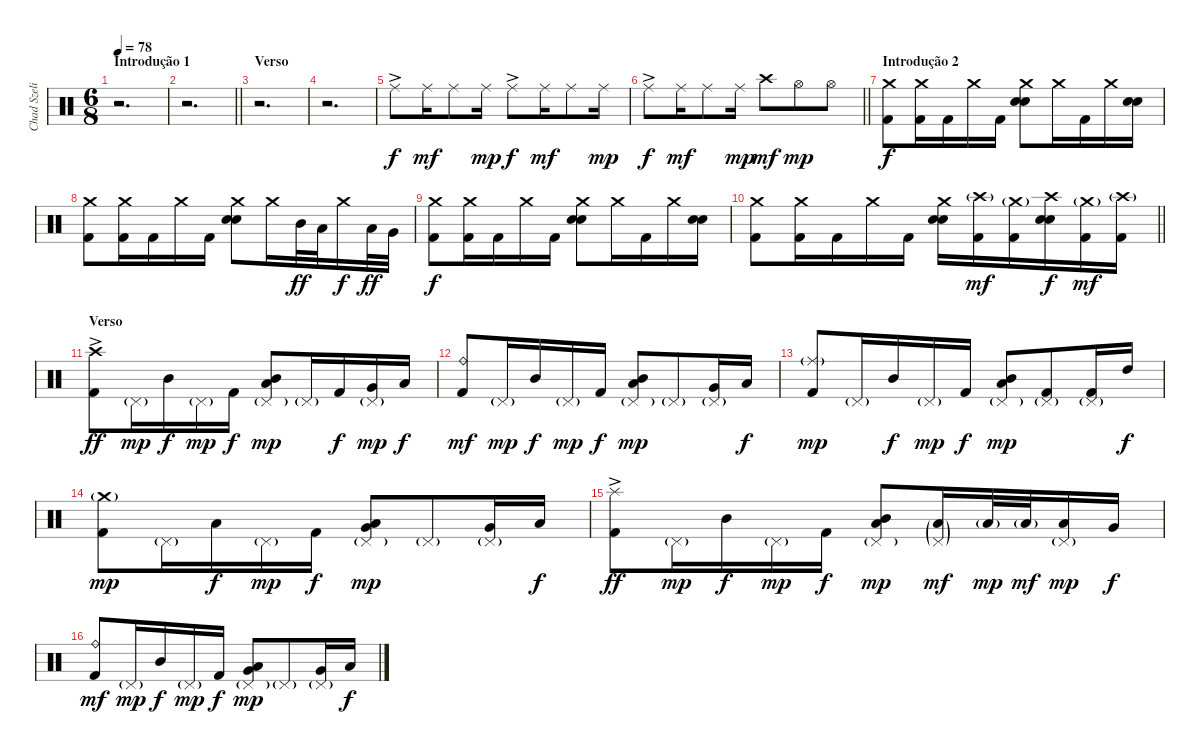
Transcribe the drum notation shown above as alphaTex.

\track ("Chad Szeliga" "Chad Szeli") {instrument percussion}
\staff {score}
\articulation defaults
\ts (6 8)
\section ("" "Introdução 1")
\tempo 78
\clef neutral
\ks c
r.2{d dy f} |
\barLineRight lightlight
r.2{d} |
\section ("" "Verso")
r.2{d} |
r.2{d} |
"Ride (middle)"{ac}.8 "Ride (middle)".16{dy mf} "Ride (middle)".8 "Ride (middle)".16{dy mp} "Ride (middle)"{ac}.8{dy f} "Ride (middle)".16{dy mf} "Ride (middle)".8 "Ride (middle)".16{dy mp} |
\barLineRight lightlight "Ride (middle)"{ac}.8{dy f} "Ride (middle)".16{dy mf} "Ride (middle)".8 "Ride (middle)".16{dy mp} "Crash high (hit)".8{dy mf} "Hi-Hat (open)".8{dy mp} "Hi-Hat (open)".8
|
\section ("" "Introdução 2")
("Crash medium (hit)" "Kick (hit) 2").8{dy f} ("Crash medium (hit)" "Kick (hit) 2").16 "Kick (hit) 2".16 "Crash medium (hit)".16 "Kick (hit) 2".16 ("Crash medium (hit)" "Electric Snare (hit)" "Snare (hit) 2").8 "Crash medium (hit)".16 "Kick (hit) 2".16 "Crash medium (hit)".16 ("Electric Snare (hit)" "Snare (hit) 2").16 |
("Crash medium (hit)" "Kick (hit) 2").8 ("Crash medium (hit)" "Kick (hit) 2").16 "Kick (hit) 2".16 "Crash medium (hit)".16 "Kick (hit) 2".16 ("Crash medium (hit)" "Electric Snare (hit)" "Snare (hit) 2").8 "Crash medium (hit)".16 "Mid Tom (hit)".32{dy ff} "Low Tom (hit)".32 "Crash medium (hit)".16{dy f} "Low Tom (hit)".32{dy ff} "Very Low Tom (hit)".32 |
("Crash medium (hit)" "Kick (hit) 2").8{dy f} ("Crash medium (hit)" "Kick (hit) 2").16 "Kick (hit) 2".16 "Crash medium (hit)".16 "Kick (hit) 2".16 ("Crash medium (hit)" "Electric Snare (hit)" "Snare (hit) 2").8 "Crash medium (hit)".16 "Kick (hit) 2".16 "Crash medium (hit)".16 ("Electric Snare (hit)" "Snare (hit) 2").16 |
\barLineRight lightlight
("Crash medium (hit)" "Kick (hit) 2").8 ("Crash medium (hit)" "Kick (hit) 2").16 "Kick (hit) 2".16 "Crash medium (hit)".16 "Kick (hit) 2".16 ("Crash medium (hit)" "Electric Snare (hit)" "Snare (hit) 2").16 ("Crash high (hit)"{g} "Kick (hit) 2").16{dy mf} ("Crash medium (hit)"{g} "Kick (hit) 2").16 ("Crash high (hit)" "Electric Snare (hit)" "Snare (hit) 2").16{dy f} ("Crash medium (hit)"{g} "Kick (hit) 2").16{dy mf} ("Crash high (hit)"{g} "Kick (hit) 2").16 |
\section ("" "Verso")
("Crash high (hit)"{ac} "Kick (hit) 2").8{dy ff} "Pedal Hi-Hat (hit)"{g}.16{dy mp} "Mid Tom (hit)".16{dy f} "Pedal Hi-Hat (hit)"{g}.16{dy mp} "Kick (hit) 2".16{dy f} ("Pedal Hi-Hat (hit)"{g} "Mid Tom (hit)" "Low Tom (hit)").8{dy mp} "Pedal Hi-Hat (hit)"{g}.16 "Kick (hit) 2".16{dy f} ("Pedal Hi-Hat (hit)"{g} "Very Low Tom (hit)").16{dy mp} "Low Floor Tom (hit)".16{dy f} |
("Ride (bell)" "Kick (hit) 2").8{dy mf} "Pedal Hi-Hat (hit)"{g}.16{dy mp} "Mid Tom (hit)".16{dy f} "Pedal Hi-Hat (hit)"{g}.16{dy mp} "Kick (hit) 2".16{dy f} ("Pedal Hi-Hat (hit)"{g} "Mid Tom (hit)" "Low Tom (hit)").8{dy mp} "Pedal Hi-Hat (hit)"{g}.8 ("Pedal Hi-Hat (hit)"{g} "Very Low Tom (hit)").16 "Low Floor Tom (hit)".16{dy f} |
("Ride (middle)"{g} "Kick (hit) 2").8{dy mp} "Pedal Hi-Hat (hit)"{g}.16 "Mid Tom (hit)".16{dy f} "Pedal Hi-Hat (hit)"{g}.16{dy mp} "Kick (hit) 2".16{dy f} ("Pedal Hi-Hat (hit)"{g} "Mid Tom (hit)" "Low Tom (hit)").8{dy mp} ("Pedal Hi-Hat (hit)"{g} "Kick (hit) 2").8 ("Pedal Hi-Hat (hit)"{g} "Kick (hit) 2").16 "High Tom (hit)".16{dy f} |
("Crash medium (hit)"{g} "Kick (hit) 2").8{dy mp} "Pedal Hi-Hat (hit)"{g}.16 "Low Tom (hit)".16{dy f} "Pedal Hi-Hat (hit)"{g}.16{dy mp} "Kick (hit) 2".16{dy f} ("Pedal Hi-Hat (hit)"{g} "Low Tom (hit)" "Very Low Tom (hit)").8{dy mp} "Pedal Hi-Hat (hit)"{g}.8 ("Pedal Hi-Hat (hit)"{g} "Very Low Tom (hit)").16 "Low Floor Tom (hit)".16{dy f} |
("Splash (hit)"{ac} "Kick (hit) 2").8{dy ff} "Pedal Hi-Hat (hit)"{g}.16{dy mp} "Mid Tom (hit)".16{dy f} "Pedal Hi-Hat (hit)"{g}.16{dy mp} "Kick (hit) 2".16{dy f} ("Pedal Hi-Hat (hit)"{g} "Mid Tom (hit)" "Low Tom (hit)").8{dy mp} ("Pedal Hi-Hat (hit)"{g} "Low Floor Tom (hit)"{g}).16{dy mf} "Low Floor Tom (hit)"{g}.32{dy mp} "Low Floor Tom (hit)"{g}.32{dy mf} ("Pedal Hi-Hat (hit)"{g} "Low Floor Tom (hit)").16{dy mp} "Very Low Tom (hit)".16{dy f} |
("Ride (bell)" "Kick (hit) 2").8{dy mf} "Pedal Hi-Hat (hit)"{g}.16{dy mp} "Mid Tom (hit)".16{dy f} "Pedal Hi-Hat (hit)"{g}.16{dy mp} "Kick (hit) 2".16{dy f} ("Pedal Hi-Hat (hit)"{g} "Low Tom (hit)" "Very Low Tom (hit)").8{dy mp} "Pedal Hi-Hat (hit)"{g}.8 ("Pedal Hi-Hat (hit)"{g} "Very Low Tom (hit)").16 "Low Floor Tom (hit)".16{dy f}
